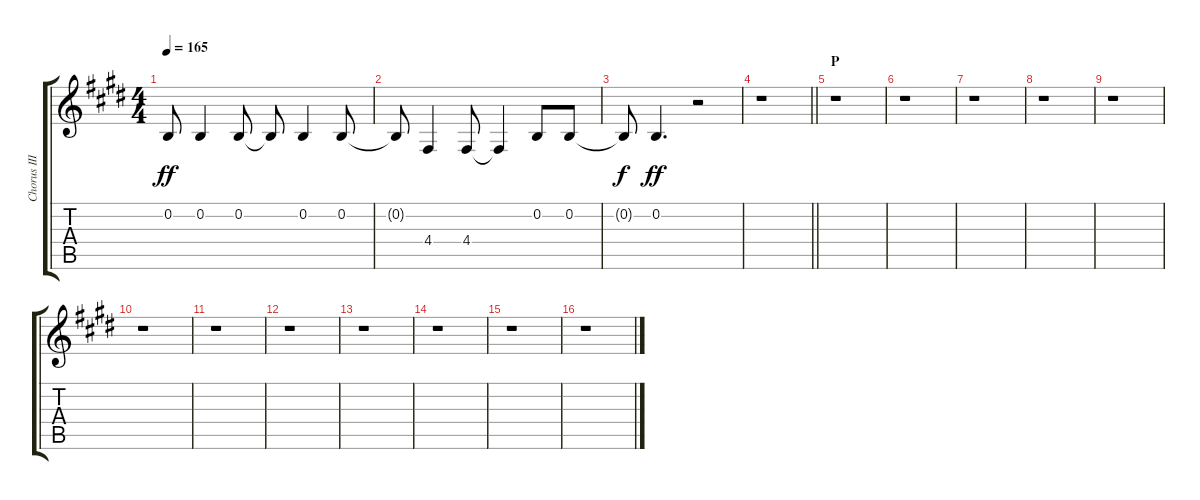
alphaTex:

\track ("Chorus III" "Chorus III") {instrument voiceoohs}
\staff {score tabs}
\tuning (E4 B3 G3 D3 A2 E2) {hide}
\ts (4 4)
\tempo 165
\clef g2
\ks e
0.2.8{dy ff} 0.2.4 0.2.8 0.2{t}.8 0.2.4 0.2.8 |
0.2{t}.8 4.4.4 4.4.8 4.4{t}.4 0.2.8 0.2.8 |
0.2{t}.8{dy f} 0.2.4{d dy ff} r.2 |
\barLineRight lightlight
r.1 |
\section ("" "P")
r.1 |
r.1 |
r.1 |
r.1 |
r.1 |
r.1 |
r.1 |
r.1 |
r.1 |
r.1 |
r.1 |
r.1
